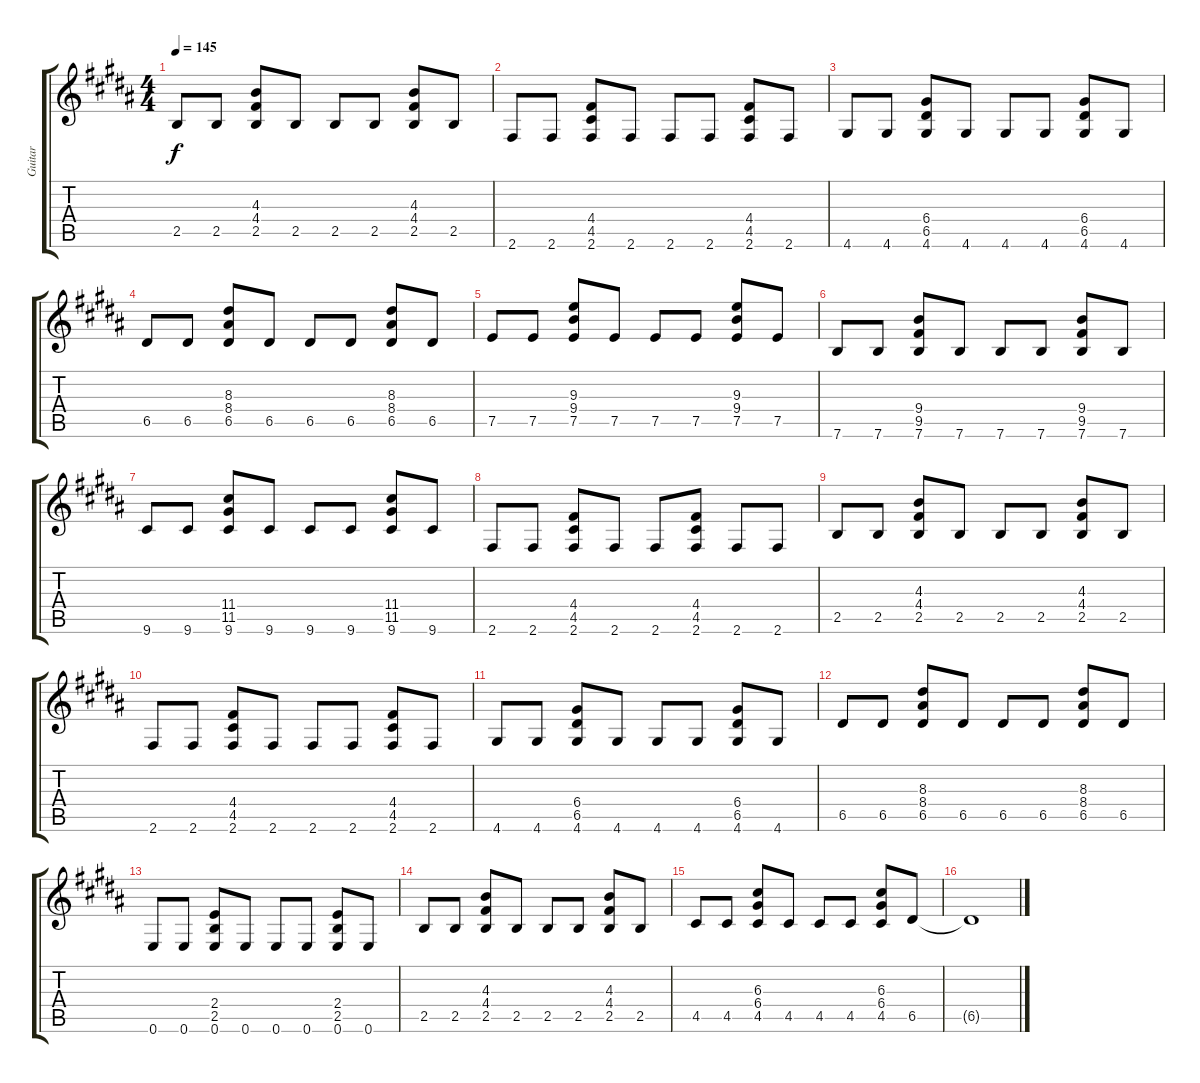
\track ("Guitar" "Guitar") {instrument distortionguitar}
\staff {score tabs}
\tuning (E4 B3 G3 D3 A2 E2) {hide}
\ts (4 4)
\tempo 145
\clef g2
\ks b
2.5.8{dy f} 2.5.8 (4.3 4.4 2.5).8 2.5.8 2.5.8 2.5.8 (4.3 4.4 2.5).8 2.5.8 |
2.6.8 2.6.8 (4.4 4.5 2.6).8 2.6.8 2.6.8 2.6.8 (4.4 4.5 2.6).8 2.6.8 |
4.6.8 4.6.8 (6.4 6.5 4.6).8 4.6.8 4.6.8 4.6.8 (6.4 6.5 4.6).8 4.6.8 |
6.5.8 6.5.8 (8.3 8.4 6.5).8 6.5.8 6.5.8 6.5.8 (8.3 8.4 6.5).8 6.5.8 |
7.5.8 7.5.8 (9.3 9.4 7.5).8 7.5.8 7.5.8 7.5.8 (9.3 9.4 7.5).8 7.5.8 |
7.6.8 7.6.8 (9.4 9.5 7.6).8 7.6.8 7.6.8 7.6.8 (9.4 9.5 7.6).8 7.6.8 |
9.6.8 9.6.8 (11.4 11.5 9.6).8 9.6.8 9.6.8 9.6.8 (11.4 11.5 9.6).8 9.6.8 |
2.6.8 2.6.8 (4.4 4.5 2.6).8 2.6.8 2.6.8 (4.4 4.5 2.6).8 2.6.8 2.6.8 |
2.5.8 2.5.8 (4.3 4.4 2.5).8 2.5.8 2.5.8 2.5.8 (4.3 4.4 2.5).8 2.5.8 |
2.6.8 2.6.8 (4.4 4.5 2.6).8 2.6.8 2.6.8 2.6.8 (4.4 4.5 2.6).8 2.6.8 |
4.6.8 4.6.8 (6.4 6.5 4.6).8 4.6.8 4.6.8 4.6.8 (6.4 6.5 4.6).8 4.6.8 |
6.5.8 6.5.8 (8.3 8.4 6.5).8 6.5.8 6.5.8 6.5.8 (8.3 8.4 6.5).8 6.5.8 |
0.6.8 0.6.8 (2.4 2.5 0.6).8 0.6.8 0.6.8 0.6.8 (2.4 2.5 0.6).8 0.6.8 |
2.5.8 2.5.8 (4.3 4.4 2.5).8 2.5.8 2.5.8 2.5.8 (4.3 4.4 2.5).8 2.5.8 |
4.5.8 4.5.8 (6.3 6.4 4.5).8 4.5.8 4.5.8 4.5.8 (6.3 6.4 4.5).8 6.5.8 |
6.5{t}.1
